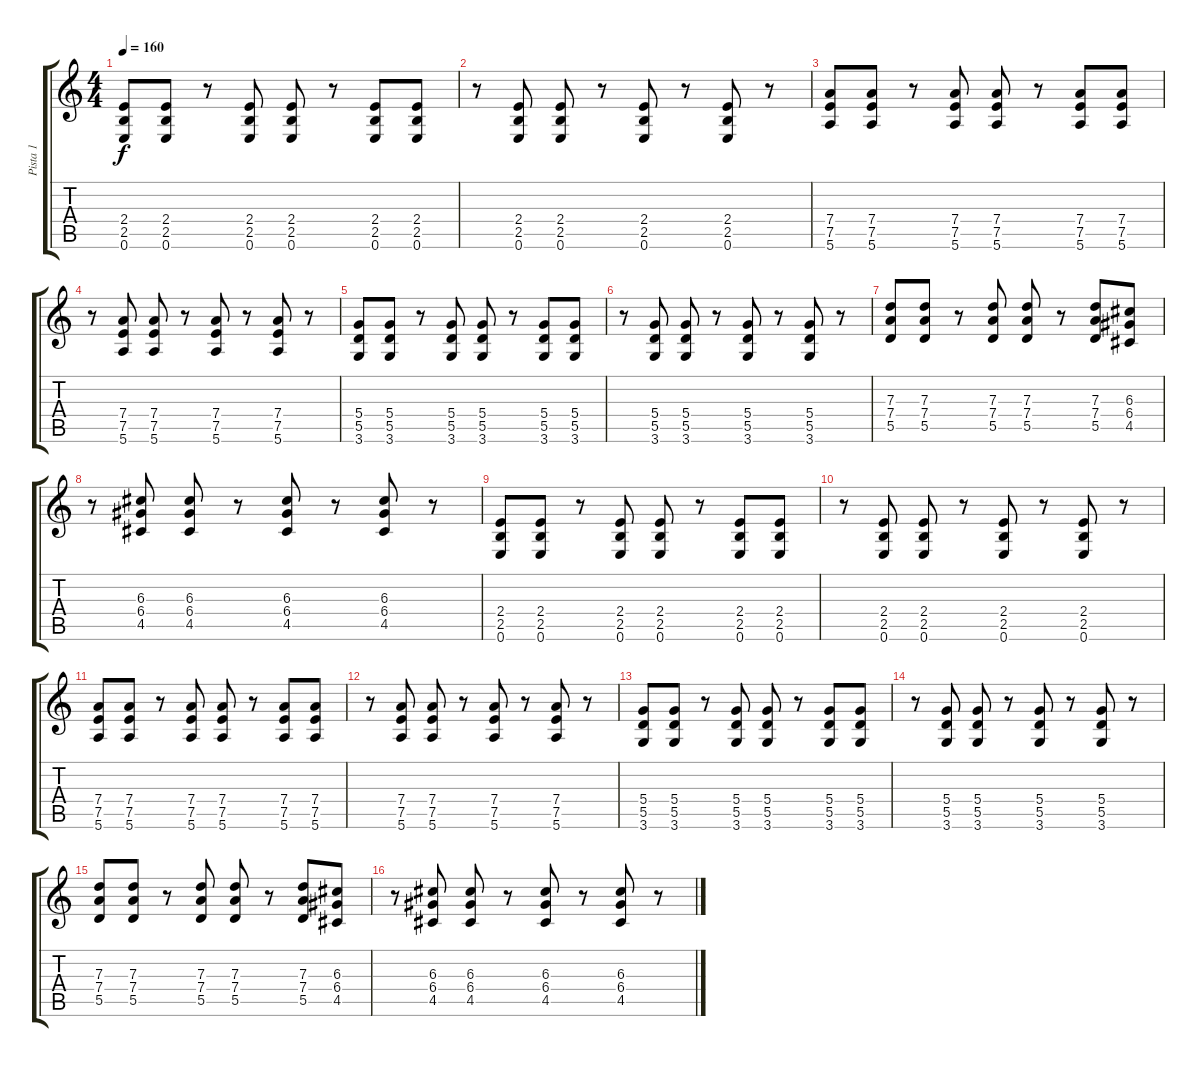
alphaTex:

\track ("Pista 1" "Pista 1") {instrument electricguitarjazz}
\staff {score tabs}
\tuning (E4 B3 G3 D3 A2 E2) {hide}
\ts (4 4)
\tempo 160
\clef g2
\ks c
(2.4 2.5 0.6).8{dy f} (2.4 2.5 0.6).8 r.8 (2.4 2.5 0.6).8 (2.4 2.5 0.6).8 r.8 (2.4 2.5 0.6).8 (2.4 2.5 0.6).8 |
r.8 (2.4 2.5 0.6).8 (2.4 2.5 0.6).8 r.8 (2.4 2.5 0.6).8 r.8 (2.4 2.5 0.6).8 r.8 |
(7.4 7.5 5.6).8 (7.4 7.5 5.6).8 r.8 (7.4 7.5 5.6).8 (7.4 7.5 5.6).8 r.8 (7.4 7.5 5.6).8 (7.4 7.5 5.6).8 |
r.8 (7.4 7.5 5.6).8 (7.4 7.5 5.6).8 r.8 (7.4 7.5 5.6).8 r.8 (7.4 7.5 5.6).8 r.8 |
(5.4 5.5 3.6).8 (5.4 5.5 3.6).8 r.8 (5.4 5.5 3.6).8 (5.4 5.5 3.6).8 r.8 (5.4 5.5 3.6).8 (5.4 5.5 3.6).8 |
r.8 (5.4 5.5 3.6).8 (5.4 5.5 3.6).8 r.8 (5.4 5.5 3.6).8 r.8 (5.4 5.5 3.6).8 r.8 |
(7.3 7.4 5.5).8 (7.3 7.4 5.5).8 r.8 (7.3 7.4 5.5).8 (7.3 7.4 5.5).8 r.8 (7.3 7.4 5.5).8 (6.3 6.4 4.5).8 |
r.8 (6.3 6.4 4.5).8 (6.3 6.4 4.5).8 r.8 (6.3 6.4 4.5).8 r.8 (6.3 6.4 4.5).8 r.8 |
(2.4 2.5 0.6).8 (2.4 2.5 0.6).8 r.8 (2.4 2.5 0.6).8 (2.4 2.5 0.6).8 r.8 (2.4 2.5 0.6).8 (2.4 2.5 0.6).8 |
r.8 (2.4 2.5 0.6).8 (2.4 2.5 0.6).8 r.8 (2.4 2.5 0.6).8 r.8 (2.4 2.5 0.6).8 r.8 |
(7.4 7.5 5.6).8 (7.4 7.5 5.6).8 r.8 (7.4 7.5 5.6).8 (7.4 7.5 5.6).8 r.8 (7.4 7.5 5.6).8 (7.4 7.5 5.6).8 |
r.8 (7.4 7.5 5.6).8 (7.4 7.5 5.6).8 r.8 (7.4 7.5 5.6).8 r.8 (7.4 7.5 5.6).8 r.8 |
(5.4 5.5 3.6).8 (5.4 5.5 3.6).8 r.8 (5.4 5.5 3.6).8 (5.4 5.5 3.6).8 r.8 (5.4 5.5 3.6).8 (5.4 5.5 3.6).8 |
r.8 (5.4 5.5 3.6).8 (5.4 5.5 3.6).8 r.8 (5.4 5.5 3.6).8 r.8 (5.4 5.5 3.6).8 r.8 |
(7.3 7.4 5.5).8 (7.3 7.4 5.5).8 r.8 (7.3 7.4 5.5).8 (7.3 7.4 5.5).8 r.8 (7.3 7.4 5.5).8 (6.3 6.4 4.5).8 |
r.8 (6.3 6.4 4.5).8 (6.3 6.4 4.5).8 r.8 (6.3 6.4 4.5).8 r.8 (6.3 6.4 4.5).8 r.8
